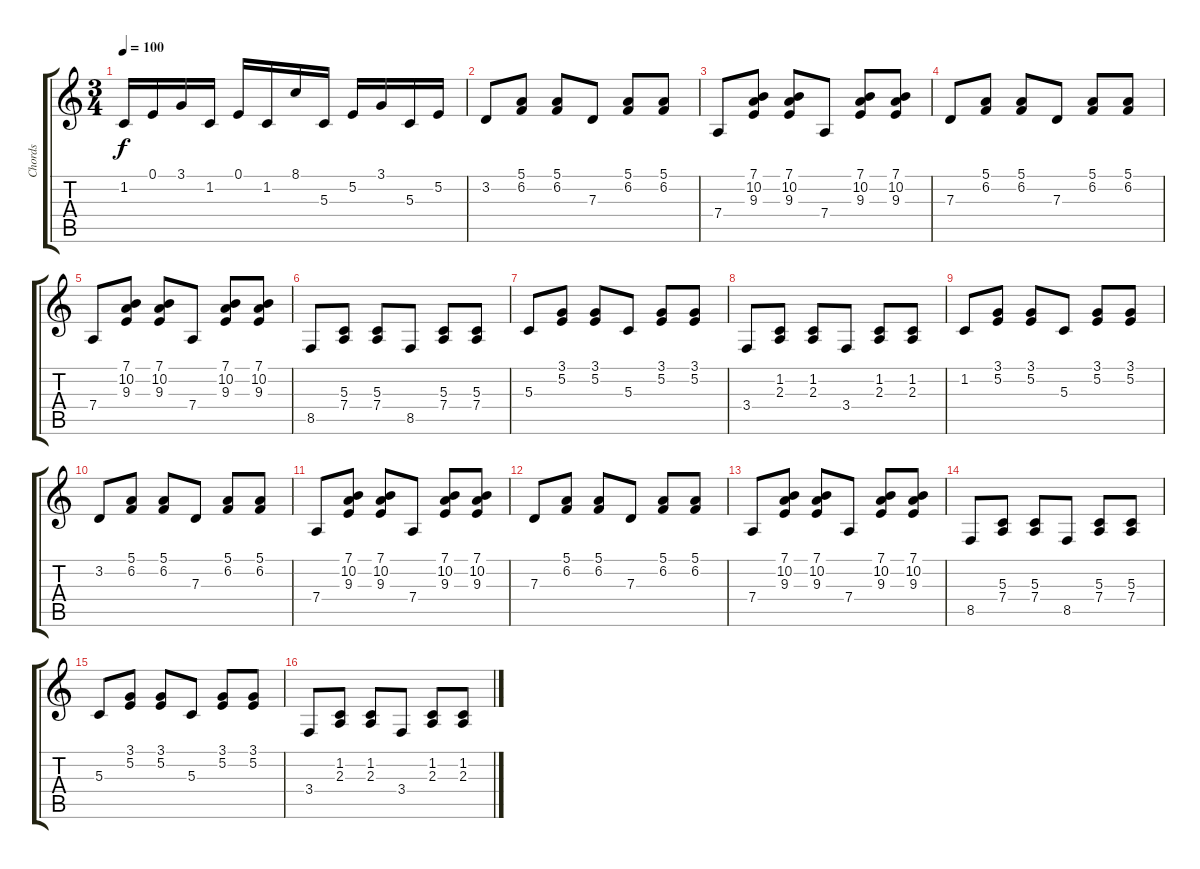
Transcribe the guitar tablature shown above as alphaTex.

\track ("Chords" "Chords") {instrument accordion}
\staff {score tabs}
\tuning (E4 B3 G3 D3 A2 E2) {hide}
\ts (3 4)
\tempo 100
\clef g2
\ks c
1.2.16{dy f} 0.1.16 3.1.16 1.2.16 0.1.16 1.2.16 8.1.16 5.3.16 5.2.16 3.1.16 5.3.16 5.2.16 |
3.2.8 (5.1 6.2).8 (5.1 6.2).8 7.3.8 (5.1 6.2).8 (5.1 6.2).8 |
7.4.8 (7.1 10.2 9.3).8 (7.1 10.2 9.3).8 7.4.8 (7.1 10.2 9.3).8 (7.1 10.2 9.3).8 |
7.3.8 (5.1 6.2).8 (5.1 6.2).8 7.3.8 (5.1 6.2).8 (5.1 6.2).8 |
7.4.8 (7.1 10.2 9.3).8 (7.1 10.2 9.3).8 7.4.8 (7.1 10.2 9.3).8 (7.1 10.2 9.3).8 |
8.5.8 (5.3 7.4).8 (5.3 7.4).8 8.5.8 (5.3 7.4).8 (5.3 7.4).8 |
5.3.8 (3.1 5.2).8 (3.1 5.2).8 5.3.8 (3.1 5.2).8 (3.1 5.2).8 |
3.4.8 (1.2 2.3).8 (1.2 2.3).8 3.4.8 (1.2 2.3).8 (1.2 2.3).8 |
1.2.8 (3.1 5.2).8 (3.1 5.2).8 5.3.8 (3.1 5.2).8 (3.1 5.2).8 |
3.2.8 (5.1 6.2).8 (5.1 6.2).8 7.3.8 (5.1 6.2).8 (5.1 6.2).8 |
7.4.8 (7.1 10.2 9.3).8 (7.1 10.2 9.3).8 7.4.8 (7.1 10.2 9.3).8 (7.1 10.2 9.3).8 |
7.3.8 (5.1 6.2).8 (5.1 6.2).8 7.3.8 (5.1 6.2).8 (5.1 6.2).8 |
7.4.8 (7.1 10.2 9.3).8 (7.1 10.2 9.3).8 7.4.8 (7.1 10.2 9.3).8 (7.1 10.2 9.3).8 |
8.5.8 (5.3 7.4).8 (5.3 7.4).8 8.5.8 (5.3 7.4).8 (5.3 7.4).8 |
5.3.8 (3.1 5.2).8 (3.1 5.2).8 5.3.8 (3.1 5.2).8 (3.1 5.2).8 |
3.4.8 (1.2 2.3).8 (1.2 2.3).8 3.4.8 (1.2 2.3).8 (1.2 2.3).8
